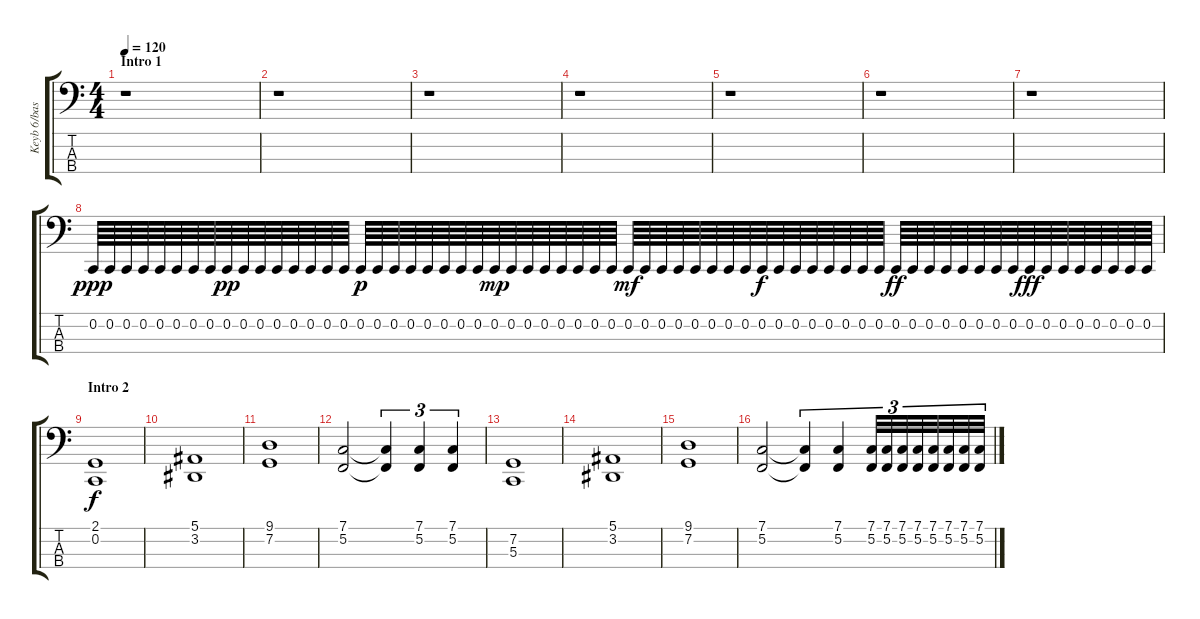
\track ("Keyb 6/bass" "Keyb 6/bas") {instrument timpani}
\staff {score tabs}
\tuning (F2 C2 G1 C1) {hide}
\ts (4 4)
\section ("" "Intro 1")
\tempo 120
\clef f4
\ks c
r.1{dy ppp instrument timpani} |
r.1 |
r.1 |
r.1 |
r.1 |
r.1 |
r.1 |
0.2.64 0.2.64 0.2.64 0.2.64 0.2.64 0.2.64 0.2.64 0.2.64 0.2.64{dy pp} 0.2.64 0.2.64 0.2.64 0.2.64 0.2.64 0.2.64 0.2.64 0.2.64{dy p} 0.2.64 0.2.64 0.2.64 0.2.64 0.2.64 0.2.64 0.2.64 0.2.64{dy mp} 0.2.64 0.2.64 0.2.64 0.2.64 0.2.64 0.2.64 0.2.64 0.2.64{dy mf} 0.2.64 0.2.64 0.2.64 0.2.64 0.2.64 0.2.64 0.2.64 0.2.64{dy f} 0.2.64 0.2.64 0.2.64 0.2.64 0.2.64 0.2.64 0.2.64 0.2.64{dy ff} 0.2.64 0.2.64 0.2.64 0.2.64 0.2.64 0.2.64 0.2.64 0.2.64{dy fff} 0.2.64 0.2.64 0.2.64 0.2.64 0.2.64 0.2.64 0.2.64 |
\section ("" "Intro 2")
(2.1 0.2).1{dy f} |
(5.1 3.2).1 |
(9.1 7.2).1 |
(7.1 5.2).2 (7.1{t} 5.2{t}).4{tu (3 2)} (7.1 5.2).4{tu (3 2)} (7.1 5.2).4{tu (3 2)} |
(7.2 5.3).1 |
(5.1 3.2).1 |
(9.1 7.2).1 |
(7.1 5.2).2 (7.1{t} 5.2{t}).4{tu (3 2)} (7.1 5.2).4{tu (3 2)} (7.1 5.2).32{tu (3 2)} (7.1 5.2).32{tu (3 2)} (7.1 5.2).32{tu (3 2)} (7.1 5.2).32{tu (3 2)} (7.1 5.2).32{tu (3 2)} (7.1 5.2).32{tu (3 2)} (7.1 5.2).32{tu (3 2)} (7.1 5.2).32{tu (3 2)}
